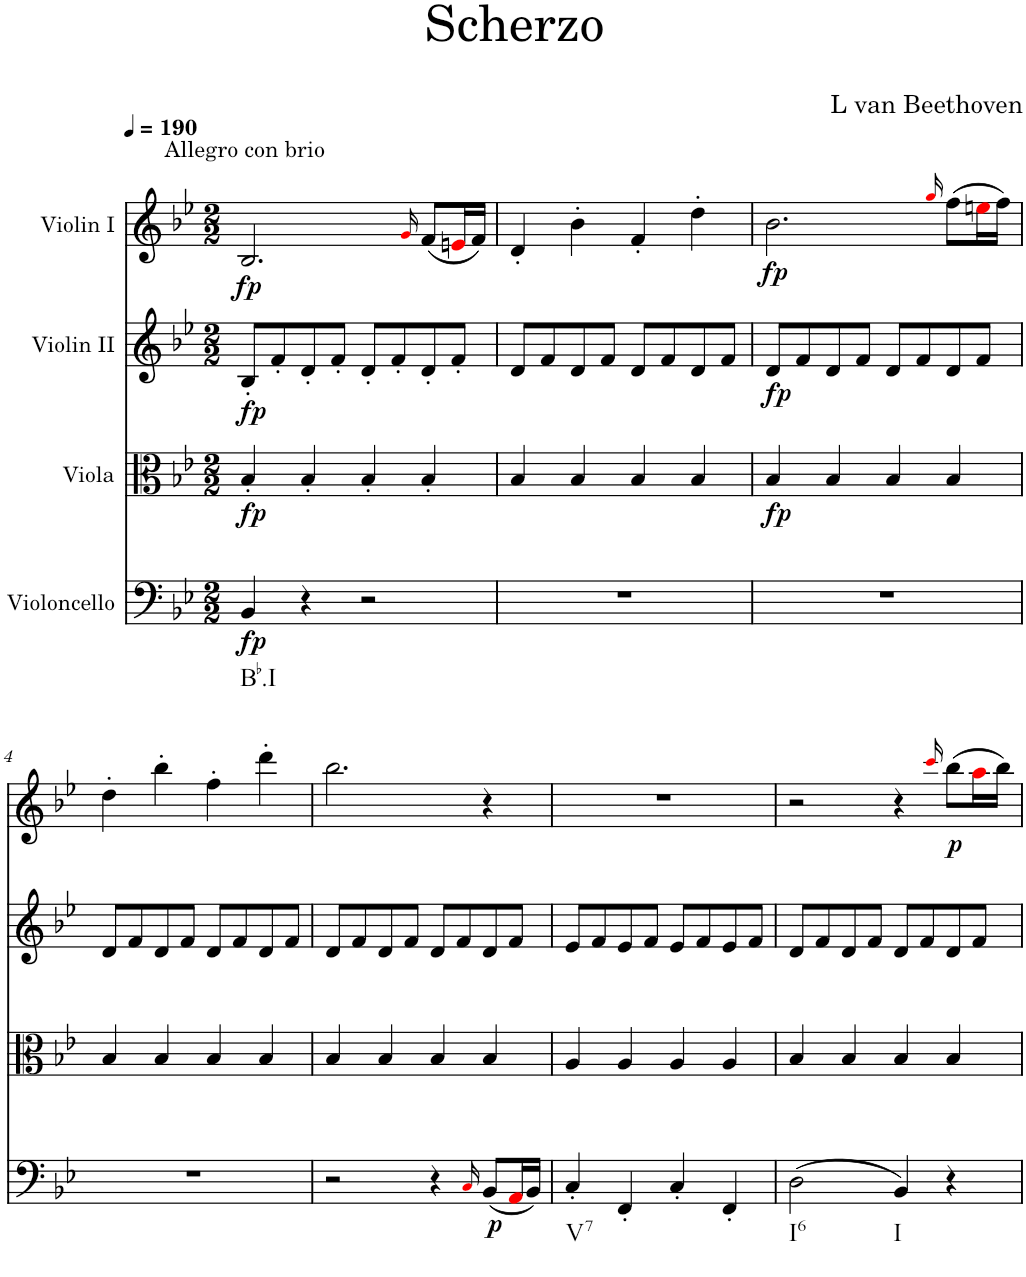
**kern	**dynam	**kern	**dynam	**kern	**dynam	**kern	**dynam
*part4	*part4	*part3	*part3	*part2	*part2	*part1	*part1
*staff4	*staff4	*staff3	*staff3	*staff2	*staff2	*staff1	*staff1
*I"Violoncello	*	*I"Viola	*	*I"Violin II	*	*I"Violin I	*
*I'Vc	*	*I'Vla	*	*I'Vln	*	*I'Vln	*
*clefF4	*	*clefC3	*	*clefG2	*	*clefG2	*
*k[b-e-]	*	*k[b-e-]	*	*k[b-e-]	*	*k[b-e-]	*
*B-:	*	*B-:	*	*B-:	*	*B-:	*
*M2/2	*	*M2/2	*	*M2/2	*	*M2/2	*
*MM190	*	*MM190	*	*MM190	*	*MM190	*
=1	=1	=1	=1	=1	=1	=1	=1
!	!	!	!	!	!	!LO:TX:a:t=Allegro con brio	!
!LO:TX:b:t=Bb.I	!	!	!	!	!	!	!
!	!LO:DY:b	!	!LO:DY:b	!	!	!	!
!	!	!	!LO:DY:n=1:a	!	!	!	!LO:DY:b
4BB-/	fp	4B-'/	fp fp	8B-'/L	.	2.B-/	fp
.	.	.	.	8f'/	.	.	.
4r	.	4B-'/	.	8d'/	.	.	.
.	.	.	.	8f'/J	.	.	.
2r	.	4B-'/	.	8d'/L	.	.	.
.	.	.	.	8f'/	.	.	.
.	.	.	.	.	.	16qgi/	.
.	.	4B-'/	.	8d'/	.	(8f/L	.
.	.	.	.	8f'/J	.	16eni/L	.
.	.	.	.	.	.	16f/JJ)	.
=2	=2	=2	=2	=2	=2	=2	=2
1r	.	4B-/	.	8d/L	.	4d'/	.
.	.	.	.	8f/	.	.	.
.	.	4B-/	.	8d/	.	4b-'\	.
.	.	.	.	8f/J	.	.	.
.	.	4B-/	.	8d/L	.	4f'/	.
.	.	.	.	8f/	.	.	.
.	.	4B-/	.	8d/	.	4dd'\	.
.	.	.	.	8f/J	.	.	.
=3	=3	=3	=3	=3	=3	=3	=3
!	!	!	!LO:DY:b	!	!LO:DY:b	!	!LO:DY:b
1r	.	4B-/	fp	8d/L	fp	2.b-\	fp
.	.	.	.	8f/	.	.	.
.	.	4B-/	.	8d/	.	.	.
.	.	.	.	8f/J	.	.	.
.	.	4B-/	.	8d/L	.	.	.
.	.	.	.	8f/	.	.	.
.	.	.	.	.	.	16qggi/	.
.	.	4B-/	.	8d/	.	(8ff\L	.
.	.	.	.	8f/J	.	16eeni\L	.
.	.	.	.	.	.	16ff\JJ)	.
!!LO:LB:g=z
=4	=4	=4	=4	=4	=4	=4	=4
1r	.	4B-/	.	8d/L	.	4dd'\	.
.	.	.	.	8f/	.	.	.
.	.	4B-/	.	8d/	.	4bb-'\	.
.	.	.	.	8f/J	.	.	.
.	.	4B-/	.	8d/L	.	4ff'\	.
.	.	.	.	8f/	.	.	.
.	.	4B-/	.	8d/	.	4ddd'\	.
.	.	.	.	8f/J	.	.	.
=5	=5	=5	=5	=5	=5	=5	=5
2r	.	4B-/	.	8d/L	.	2.bb-\	.
.	.	.	.	8f/	.	.	.
.	.	4B-/	.	8d/	.	.	.
.	.	.	.	8f/J	.	.	.
4r	.	4B-/	.	8d/L	.	.	.
.	.	.	.	8f/	.	.	.
16qCi/	.	.	.	.	.	.	.
!	!LO:DY:b	!	!	!	!	!	!
(8BB-/L	p	4B-/	.	8d/	.	4r	.
16AAi/L	.	.	.	8f/J	.	.	.
16BB-/JJ)	.	.	.	.	.	.	.
=6	=6	=6	=6	=6	=6	=6	=6
!LO:TX:b:t=V7	!	!	!	!	!	!	!
4C'/	.	4A/	.	8e-/L	.	1r	.
.	.	.	.	8f/	.	.	.
4FF'/	.	4A/	.	8e-/	.	.	.
.	.	.	.	8f/J	.	.	.
4C'/	.	4A/	.	8e-/L	.	.	.
.	.	.	.	8f/	.	.	.
4FF'/	.	4A/	.	8e-/	.	.	.
.	.	.	.	8f/J	.	.	.
=7	=7	=7	=7	=7	=7	=7	=7
!LO:TX:b:t=I6	!	!	!	!	!	!	!
(2D\	.	4B-/	.	8d/L	.	2r	.
.	.	.	.	8f/	.	.	.
.	.	4B-/	.	8d/	.	.	.
.	.	.	.	8f/J	.	.	.
!LO:TX:b:t=I	!	!	!	!	!	!	!
4BB-/)	.	4B-/	.	8d/L	.	4r	.
.	.	.	.	8f/	.	.	.
.	.	.	.	.	.	16qccci/	.
!	!	!	!	!	!	!	!LO:DY:b
4r	.	4B-/	.	8d/	.	(8bb-\L	p
.	.	.	.	8f/J	.	16aai\L	.
.	.	.	.	.	.	16bb-\JJ)	.
=	=	=	=	=	=	=	=
*-	*-	*-	*-	*-	*-	*-	*-
